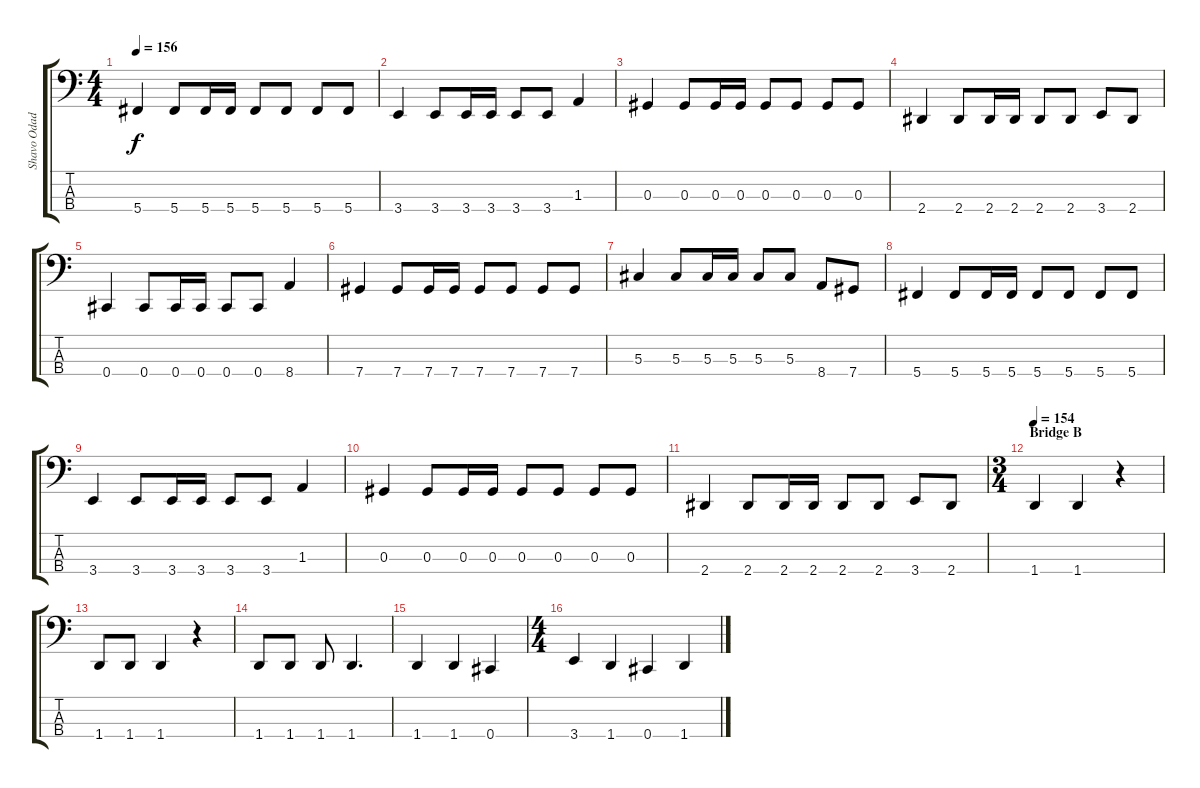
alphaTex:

\track ("Shavo Odadjian" "Shavo Odad") {instrument electricbasspick}
\staff {score tabs}
\tuning (Gb2 Db2 Ab1 Db1) {hide}
\ts (4 4)
\tempo 156
\clef f4
\ks c
5.4.4{dy f} 5.4.8 5.4.16 5.4.16 5.4.8 5.4.8 5.4.8 5.4.8 |
3.4.4 3.4.8 3.4.16 3.4.16 3.4.8 3.4.8 1.3.4 |
0.3.4 0.3.8 0.3.16 0.3.16 0.3.8 0.3.8 0.3.8 0.3.8 |
2.4.4 2.4.8 2.4.16 2.4.16 2.4.8 2.4.8 3.4.8 2.4.8 |
0.4.4 0.4.8 0.4.16 0.4.16 0.4.8 0.4.8 8.4.4 |
7.4.4 7.4.8 7.4.16 7.4.16 7.4.8 7.4.8 7.4.8 7.4.8 |
5.3.4 5.3.8 5.3.16 5.3.16 5.3.8 5.3.8 8.4.8 7.4.8 |
5.4.4 5.4.8 5.4.16 5.4.16 5.4.8 5.4.8 5.4.8 5.4.8 |
3.4.4 3.4.8 3.4.16 3.4.16 3.4.8 3.4.8 1.3.4 |
0.3.4 0.3.8 0.3.16 0.3.16 0.3.8 0.3.8 0.3.8 0.3.8 |
2.4.4 2.4.8 2.4.16 2.4.16 2.4.8 2.4.8 3.4.8 2.4.8 |
\ts (3 4)
\section ("" "Bridge B")
\tempo 154
1.4.4 1.4.4 r.4 |
1.4.8 1.4.8 1.4.4 r.4 |
1.4.8 1.4.8 1.4.8 1.4.4{d} |
1.4.4 1.4.4 0.4.4 |
\ts (4 4)
3.4.4 1.4.4 0.4.4 1.4.4
